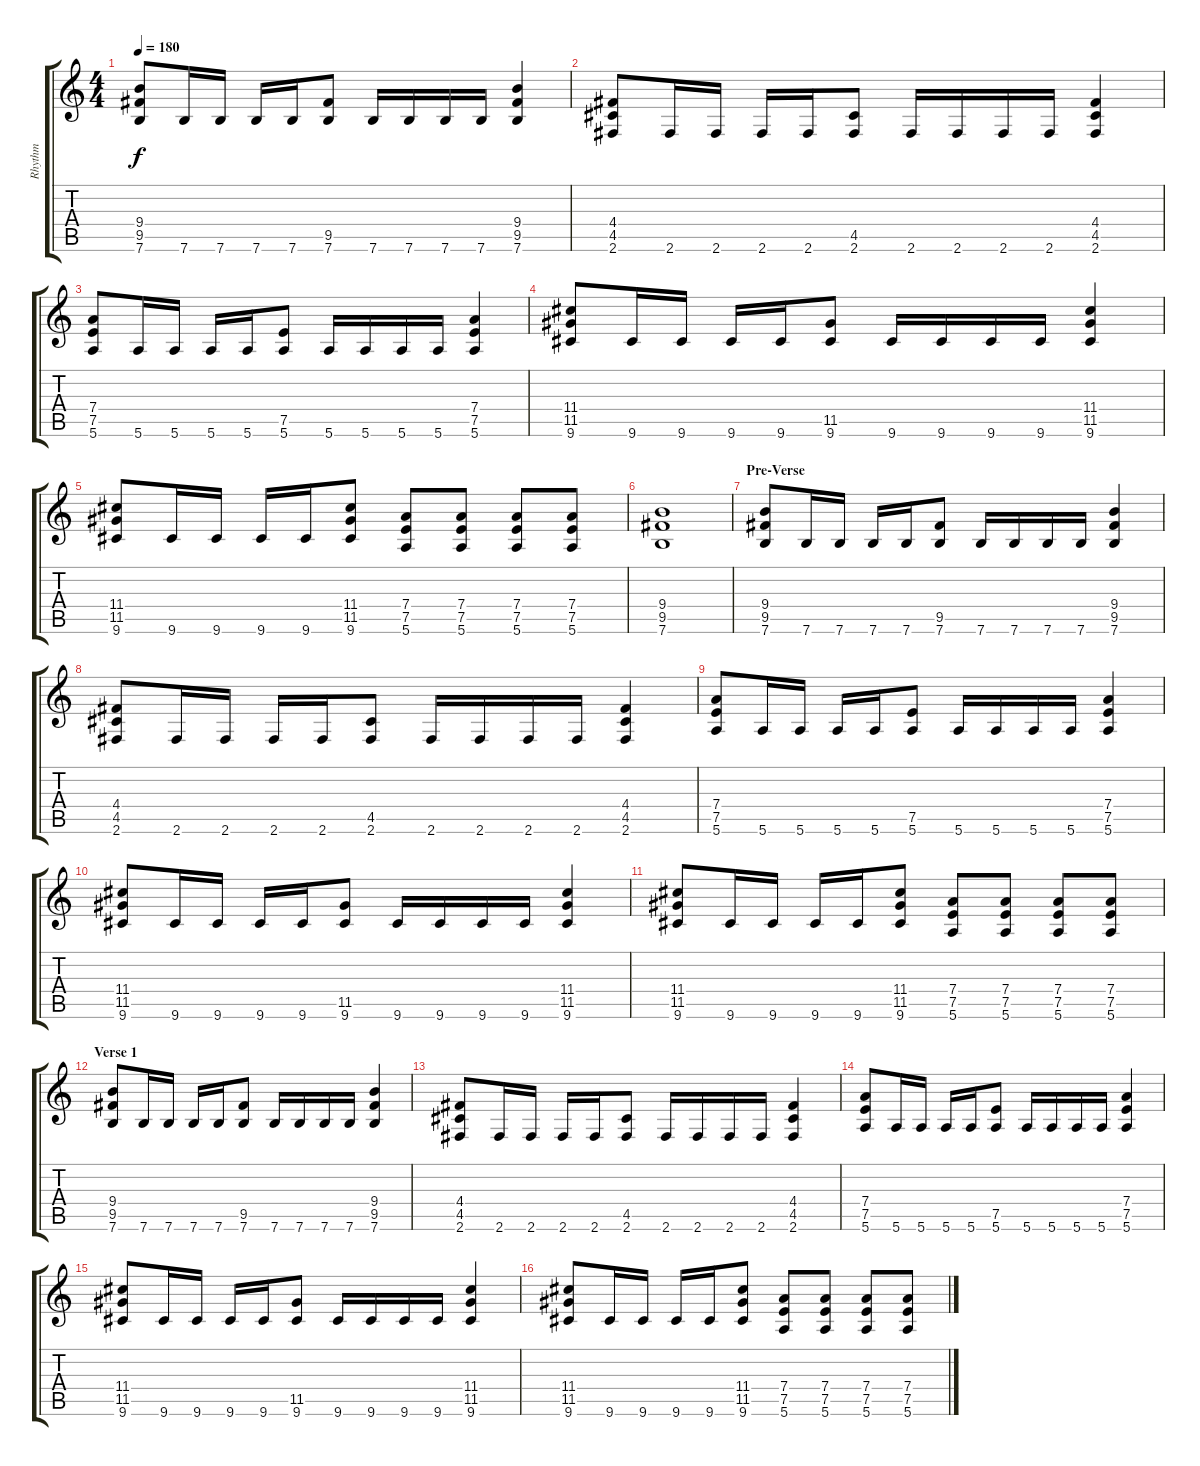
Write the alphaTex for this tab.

\track ("Rhythm" "Rhythm") {instrument distortionguitar}
\staff {score tabs}
\tuning (E4 B3 G3 D3 A2 E2) {hide}
\ts (4 4)
\tempo 180
\clef g2
\ks c
(9.4 9.5 7.6).8{dy f} 7.6.16 7.6.16 7.6.16 7.6.16 (9.5 7.6).8 7.6.16 7.6.16 7.6.16 7.6.16 (9.4 9.5 7.6).4 |
(4.4 4.5 2.6).8 2.6.16 2.6.16 2.6.16 2.6.16 (4.5 2.6).8 2.6.16 2.6.16 2.6.16 2.6.16 (4.4 4.5 2.6).4 |
(7.4 7.5 5.6).8 5.6.16 5.6.16 5.6.16 5.6.16 (7.5 5.6).8 5.6.16 5.6.16 5.6.16 5.6.16 (7.4 7.5 5.6).4 |
(11.4 11.5 9.6).8 9.6.16 9.6.16 9.6.16 9.6.16 (11.5 9.6).8 9.6.16 9.6.16 9.6.16 9.6.16 (11.4 11.5 9.6).4 |
(11.4 11.5 9.6).8 9.6.16 9.6.16 9.6.16 9.6.16 (11.4 11.5 9.6).8 (7.4 7.5 5.6).8 (7.4 7.5 5.6).8 (7.4 7.5 5.6).8 (7.4 7.5 5.6).8 |
(9.4 9.5 7.6).1 |
\section ("" "Pre-Verse")
(9.4 9.5 7.6).8 7.6.16 7.6.16 7.6.16 7.6.16 (9.5 7.6).8 7.6.16 7.6.16 7.6.16 7.6.16 (9.4 9.5 7.6).4 |
(4.4 4.5 2.6).8 2.6.16 2.6.16 2.6.16 2.6.16 (4.5 2.6).8 2.6.16 2.6.16 2.6.16 2.6.16 (4.4 4.5 2.6).4 |
(7.4 7.5 5.6).8 5.6.16 5.6.16 5.6.16 5.6.16 (7.5 5.6).8 5.6.16 5.6.16 5.6.16 5.6.16 (7.4 7.5 5.6).4 |
(11.4 11.5 9.6).8 9.6.16 9.6.16 9.6.16 9.6.16 (11.5 9.6).8 9.6.16 9.6.16 9.6.16 9.6.16 (11.4 11.5 9.6).4 |
(11.4 11.5 9.6).8 9.6.16 9.6.16 9.6.16 9.6.16 (11.4 11.5 9.6).8 (7.4 7.5 5.6).8 (7.4 7.5 5.6).8 (7.4 7.5 5.6).8 (7.4 7.5 5.6).8 |
\section ("" "Verse 1")
(9.4 9.5 7.6).8 7.6.16 7.6.16 7.6.16 7.6.16 (9.5 7.6).8 7.6.16 7.6.16 7.6.16 7.6.16 (9.4 9.5 7.6).4 |
(4.4 4.5 2.6).8 2.6.16 2.6.16 2.6.16 2.6.16 (4.5 2.6).8 2.6.16 2.6.16 2.6.16 2.6.16 (4.4 4.5 2.6).4 |
(7.4 7.5 5.6).8 5.6.16 5.6.16 5.6.16 5.6.16 (7.5 5.6).8 5.6.16 5.6.16 5.6.16 5.6.16 (7.4 7.5 5.6).4 |
(11.4 11.5 9.6).8 9.6.16 9.6.16 9.6.16 9.6.16 (11.5 9.6).8 9.6.16 9.6.16 9.6.16 9.6.16 (11.4 11.5 9.6).4 |
(11.4 11.5 9.6).8 9.6.16 9.6.16 9.6.16 9.6.16 (11.4 11.5 9.6).8 (7.4 7.5 5.6).8 (7.4 7.5 5.6).8 (7.4 7.5 5.6).8 (7.4 7.5 5.6).8
